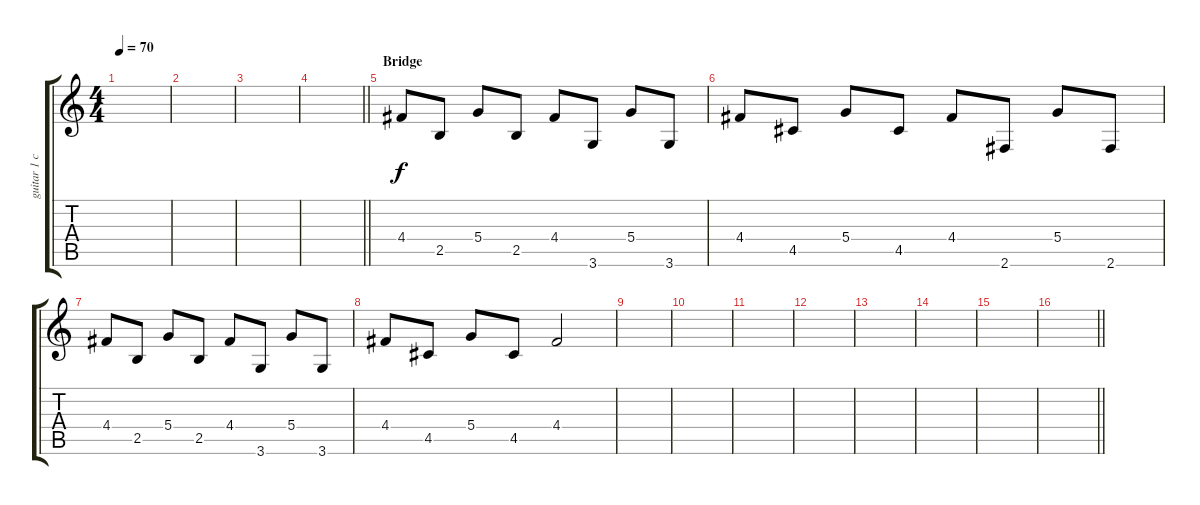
\track ("guitar 1 clean" "guitar 1 c") {instrument acousticguitarnylon}
\staff {score tabs}
\tuning (E4 B3 G3 D3 A2 E2) {hide}
\ts (4 4)
\tempo 70
\clef g2
\ks c
|
|
|
\barLineRight lightlight
|
\section ("" "Bridge")
4.4.8 2.5.8 5.4.8 2.5.8 4.4.8 3.6.8 5.4.8 3.6.8 |
4.4.8 4.5.8 5.4.8 4.5.8 4.4.8 2.6.8 5.4.8 2.6.8 |
4.4.8 2.5.8 5.4.8 2.5.8 4.4.8 3.6.8 5.4.8 3.6.8 |
4.4.8 4.5.8 5.4.8 4.5.8 4.4.2 |
|
|
|
|
|
|
|
\barLineRight lightlight
